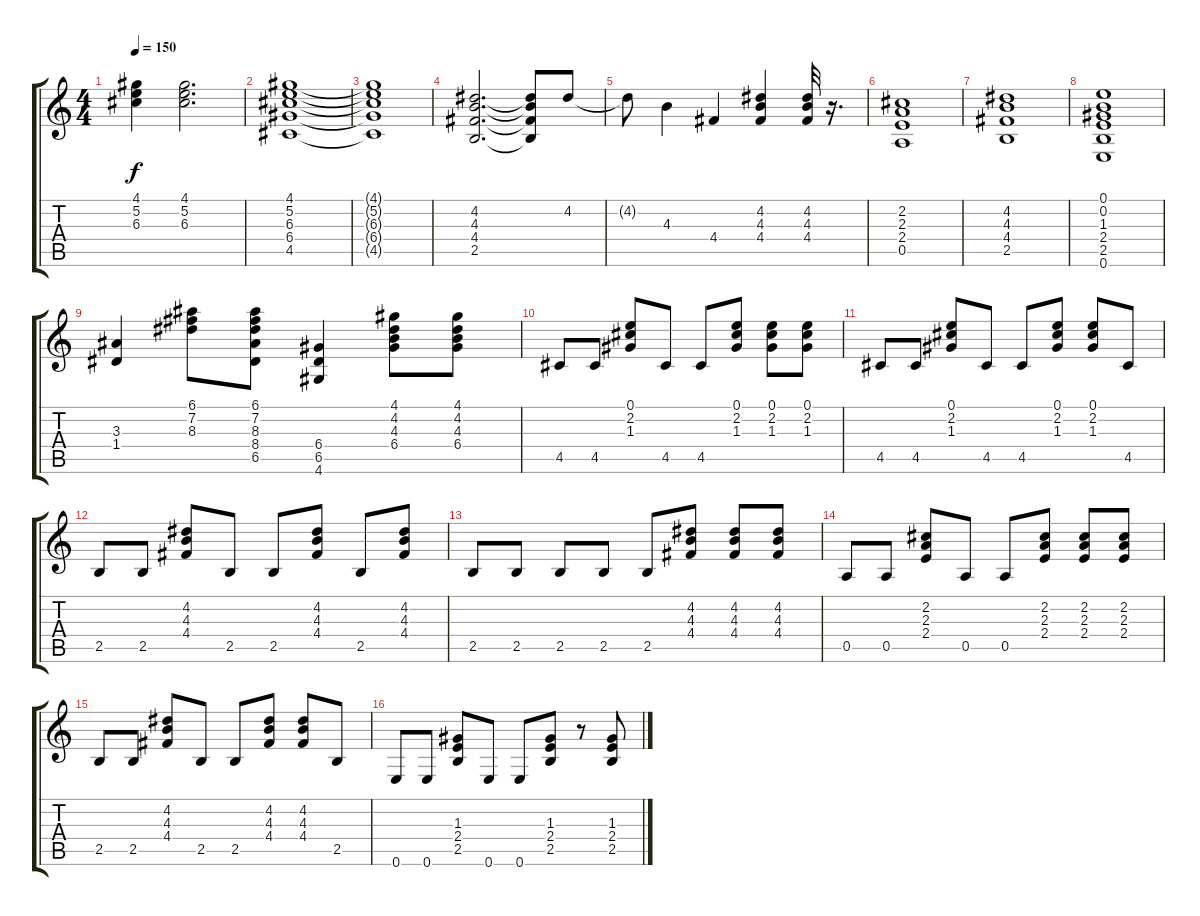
\track "" {instrument overdrivenguitar}
\staff {score tabs}
\tuning (E4 B3 G3 D3 A2 E2) {hide}
\ts (4 4)
\tempo 150
\clef g2
\ks c
(4.1 5.2 6.3).4{dy f} (4.1 5.2 6.3).2{d} |
(4.1 5.2 6.3 6.4 4.5).1 |
(4.1{t} 5.2{t} 6.3{t} 6.4{t} 4.5{t}).1 |
(4.2 4.3 4.4 2.5).2{d} (4.2{t} 4.3{t} 4.4{t} 2.5{t}).8 4.2.8 |
4.2{t}.8 4.3.4 4.4.4 (4.2 4.3 4.4).4 (4.2 4.3 4.4).32 r.16{d} |
(2.2 2.3 2.4 0.5).1 |
(4.2 4.3 4.4 2.5).1 |
(0.1 0.2 1.3 2.4 2.5 0.6).1 |
(3.3 1.4).4 (6.1 7.2 8.3).8 (6.1 7.2 8.3 8.4 6.5).8 (6.4 6.5 4.6).4 (4.1 4.2 4.3 6.4).8 (4.1 4.2 4.3 6.4).8 |
4.5.8 4.5.8 (0.1 2.2 1.3).8 4.5.8 4.5.8 (0.1 2.2 1.3).8 (0.1 2.2 1.3).8 (0.1 2.2 1.3).8 |
4.5.8 4.5.8 (0.1 2.2 1.3).8 4.5.8 4.5.8 (0.1 2.2 1.3).8 (0.1 2.2 1.3).8 4.5.8 |
2.5.8 2.5.8 (4.2 4.3 4.4).8 2.5.8 2.5.8 (4.2 4.3 4.4).8 2.5.8 (4.2 4.3 4.4).8 |
2.5.8 2.5.8 2.5.8 2.5.8 2.5.8 (4.2 4.3 4.4).8 (4.2 4.3 4.4).8 (4.2 4.3 4.4).8 |
0.5.8 0.5.8 (2.2 2.3 2.4).8 0.5.8 0.5.8 (2.2 2.3 2.4).8 (2.2 2.3 2.4).8 (2.2 2.3 2.4).8 |
2.5.8 2.5.8 (4.2 4.3 4.4).8 2.5.8 2.5.8 (4.2 4.3 4.4).8 (4.2 4.3 4.4).8 2.5.8 |
0.6.8 0.6.8 (1.3 2.4 2.5).8 0.6.8 0.6.8 (1.3 2.4 2.5).8 r.8 (1.3 2.4 2.5).8
